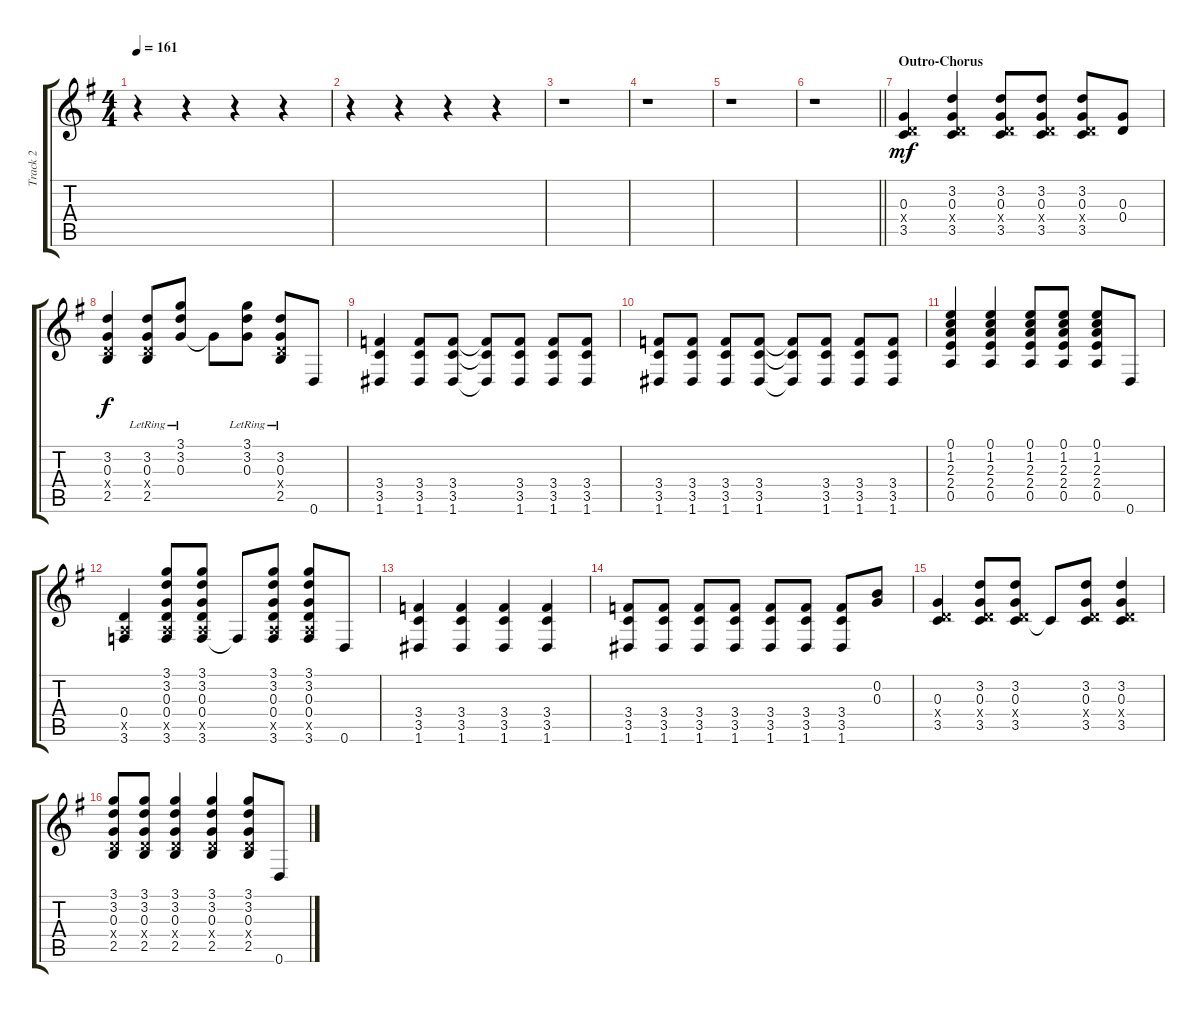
\track ("Track 2" "Track 2") {instrument distortionguitar}
\staff {score tabs}
\tuning (E4 B3 G3 D3 A2 D2) {hide}
\ts (4 4)
\tempo 161
\clef g2
\ks g
r.4{dy mf} r.4 r.4 r.4 |
r.4 r.4 r.4 r.4 |
r.1 |
r.1 |
r.1 |
\barLineRight lightlight
r.1 |
\section ("" "Outro-Chorus")
(0.3 0.4{x} 3.5).4 (3.2 0.3 0.4{x} 3.5).4 (3.2 0.3 0.4{x} 3.5).8 (3.2 0.3 0.4{x} 3.5).8 (3.2 0.3 0.4{x} 3.5).8 (0.3 0.4).8 |
(3.2 0.3 0.4{x} 2.5).4{dy f} (3.2{lr} 0.3{lr} 0.4{x} 2.5{lr}).8 (3.1{lr} 3.2{lr} 0.3{lr}).8 0.3{t}.8 (3.1{lr} 3.2{lr} 0.3{lr}).8 (3.2{lr} 0.3{lr} 0.4{x} 2.5{lr}).8 0.6.8 |
(3.4 3.5 1.6).4 (3.4 3.5 1.6).8 (3.4 3.5 1.6).8 (3.4{t} 3.5{t} 1.6{t}).8 (3.4 3.5 1.6).8 (3.4 3.5 1.6).8 (3.4 3.5 1.6).8 |
(3.4 3.5 1.6).8 (3.4 3.5 1.6).8 (3.4 3.5 1.6).8 (3.4 3.5 1.6).8 (3.4{t} 3.5{t} 1.6{t}).8 (3.4 3.5 1.6).8 (3.4 3.5 1.6).8 (3.4 3.5 1.6).8 |
(0.1 1.2 2.3 2.4 0.5).4 (0.1 1.2 2.3 2.4 0.5).4 (0.1 1.2 2.3 2.4 0.5).8 (0.1 1.2 2.3 2.4 0.5).8 (0.1 1.2 2.3 2.4 0.5).8 0.6.8 |
(0.4 0.5{x} 3.6).4 (3.1 3.2 0.3 0.4 0.5{x} 3.6).8 (3.1 3.2 0.3 0.4 0.5{x} 3.6).8 3.6{t}.8 (3.1 3.2 0.3 0.4 0.5{x} 3.6).8 (3.1 3.2 0.3 0.4 0.5{x} 3.6).8 0.6.8 |
(3.4 3.5 1.6).4 (3.4 3.5 1.6).4 (3.4 3.5 1.6).4 (3.4 3.5 1.6).4 |
(3.4 3.5 1.6).8 (3.4 3.5 1.6).8 (3.4 3.5 1.6).8 (3.4 3.5 1.6).8 (3.4 3.5 1.6).8 (3.4 3.5 1.6).8 (3.4 3.5 1.6).8 (0.2 0.3).8 |
(0.3 0.4{x} 3.5).4 (3.2 0.3 0.4{x} 3.5).8 (3.2 0.3 0.4{x} 3.5).8 3.5{t}.8 (3.2 0.3 0.4{x} 3.5).8 (3.2 0.3 0.4{x} 3.5).4 |
(3.1 3.2 0.3 0.4{x} 2.5).8 (3.1 3.2 0.3 0.4{x} 2.5).8 (3.1 3.2 0.3 0.4{x} 2.5).4 (3.1 3.2 0.3 0.4{x} 2.5).4 (3.1 3.2 0.3 0.4{x} 2.5).8 0.6.8
